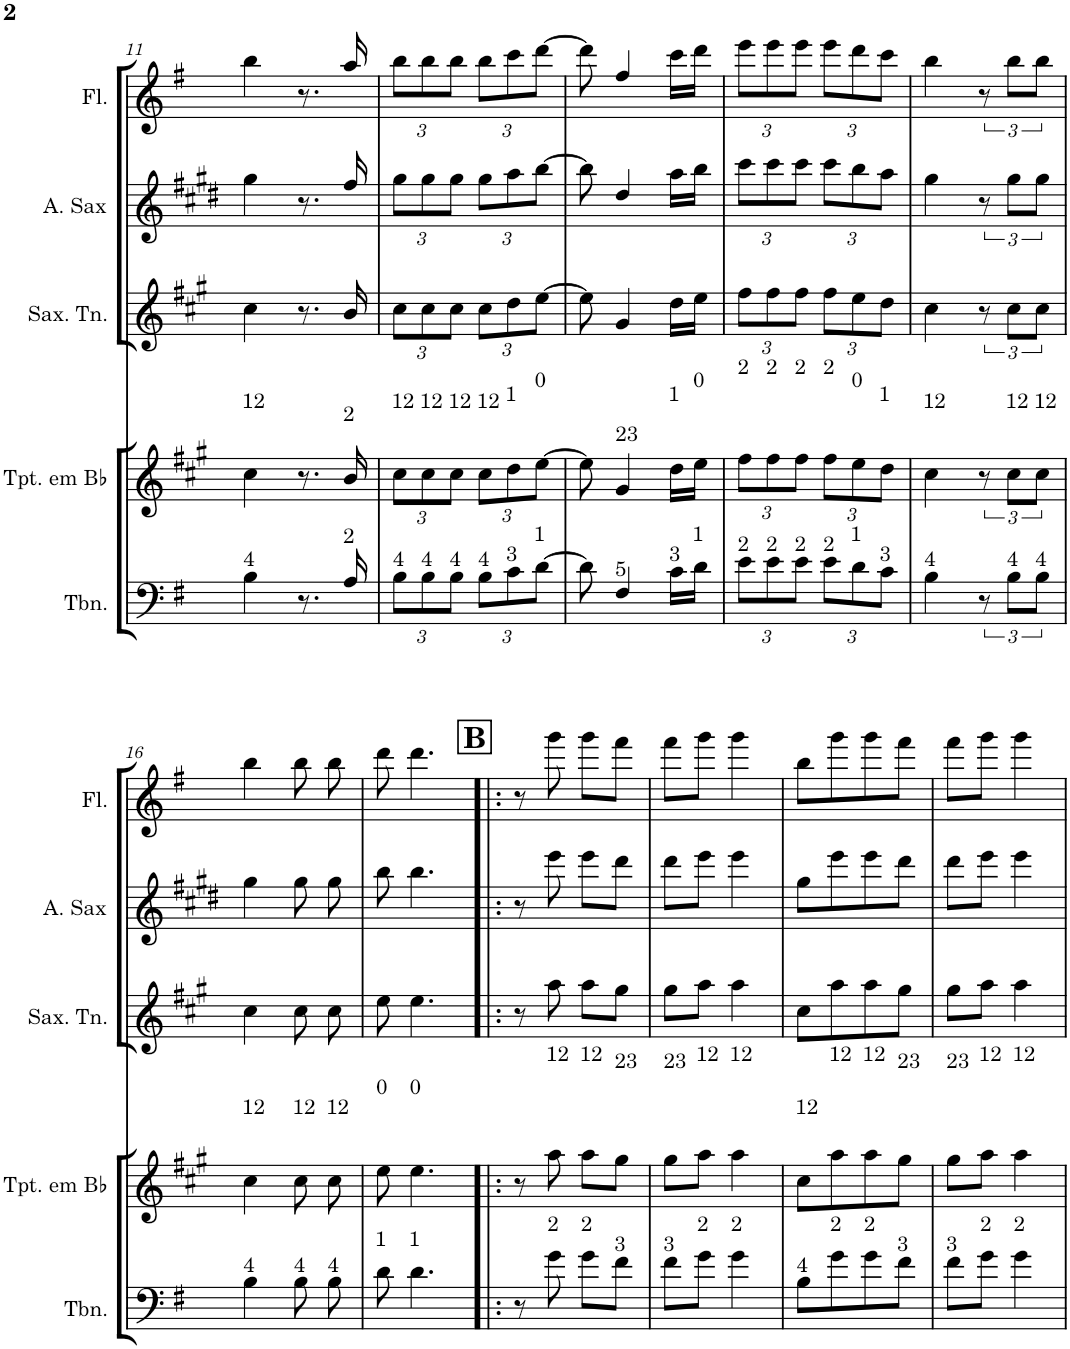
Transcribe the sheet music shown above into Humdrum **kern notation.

**kern	**kern	**kern	**kern	**kern
*part5	*part4	*part3	*part2	*part1
*staff5	*staff4	*staff3	*staff2	*staff1
*I"Trombone	*I"Trompete em Bb	*I"Saxofone Tenor	*I"Saxofone Alto	*I"Flauta Transversal
*I'Tbn.	*I'Tpt. em Bb	*I'Sax. Tn.	*	*I'Fl.
!!LO:PB:g=z
*clefF4	*clefG2	*clefG2	*clefG2	*clefG2
*	*Trd1c2	*Trd8c14	*Trd5c9	*
*k[f#]	*k[f#c#g#]	*k[f#c#g#]	*k[f#c#g#d#]	*k[f#]
*M2/4	*M2/4	*M2/4	*M2/4	*M2/4
=11	=11	=11	=11	=11
!	!LO:TX:a:t=12	!	!	!
!LO:TX:a:t=4	!	!	!	!
4B\	4cc#\	4cc#\	4gg#\	4bb\
8.r	8.r	8.r	8.r	8.r
!	!LO:TX:a:t=2	!	!	!
!LO:TX:a:t=2	!	!	!	!
16A/	16b/	16b/	16ff#/	16aa/
=12	=12	=12	=12	=12
*Xbrackettup	*Xbrackettup	*Xbrackettup	*Xbrackettup	*Xbrackettup
!	!LO:TX:a:t=12	!	!	!
!LO:TX:a:t=4	!	!	!	!
12B\L	12cc#\L	12cc#\L	12gg#\L	12bb\L
!	!LO:TX:a:t=12	!	!	!
!LO:TX:a:t=4	!	!	!	!
12B\	12cc#\	12cc#\	12gg#\	12bb\
!	!LO:TX:a:t=12	!	!	!
!LO:TX:a:t=4	!	!	!	!
12B\J	12cc#\J	12cc#\J	12gg#\J	12bb\J
!	!LO:TX:a:t=12	!	!	!
!LO:TX:a:t=4	!	!	!	!
12B\L	12cc#\L	12cc#\L	12gg#\L	12bb\L
!	!LO:TX:a:t=1	!	!	!
!LO:TX:a:t=3	!	!	!	!
12c\	12dd\	12dd\	12aa\	12ccc\
!	!LO:TX:a:t=0	!	!	!
!LO:TX:a:t=1	!	!	!	!
[12d\J	[12ee\J	[12ee\J	[12bb\J	[12ddd\J
=13	=13	=13	=13	=13
8d\]	8ee\]	8ee\]	8bb\]	8ddd\]
!	!LO:TX:a:t=23	!	!	!
!LO:TX:a:t=5	!	!	!	!
4F#/	4g#/	4g#/	4dd#/	4ff#/
!	!LO:TX:a:t=1	!	!	!
!LO:TX:a:t=3	!	!	!	!
16c\LL	16dd\LL	16dd\LL	16aa\LL	16ccc\LL
!	!LO:TX:a:t=0	!	!	!
!LO:TX:a:t=1	!	!	!	!
16d\JJ	16ee\JJ	16ee\JJ	16bb\JJ	16ddd\JJ
=14	=14	=14	=14	=14
!	!LO:TX:a:t=2	!	!	!
!LO:TX:a:t=2	!	!	!	!
12e\L	12ff#\L	12ff#\L	12ccc#\L	12eee\L
!	!LO:TX:a:t=2	!	!	!
!LO:TX:a:t=2	!	!	!	!
12e\	12ff#\	12ff#\	12ccc#\	12eee\
!	!LO:TX:a:t=2	!	!	!
!LO:TX:a:t=2	!	!	!	!
12e\J	12ff#\J	12ff#\J	12ccc#\J	12eee\J
!	!LO:TX:a:t=2	!	!	!
!LO:TX:a:t=2	!	!	!	!
12e\L	12ff#\L	12ff#\L	12ccc#\L	12eee\L
!	!LO:TX:a:t=0	!	!	!
!LO:TX:a:t=1	!	!	!	!
12d\	12ee\	12ee\	12bb\	12ddd\
!	!LO:TX:a:t=1	!	!	!
!LO:TX:a:t=3	!	!	!	!
12c\J	12dd\J	12dd\J	12aa\J	12ccc\J
=15	=15	=15	=15	=15
!	!LO:TX:a:t=12	!	!	!
!LO:TX:a:t=4	!	!	!	!
4B\	4cc#\	4cc#\	4gg#\	4bb\
*brackettup	*brackettup	*brackettup	*brackettup	*brackettup
12r	12r	12r	12r	12r
!	!LO:TX:a:t=12	!	!	!
!LO:TX:a:t=4	!	!	!	!
12B\L	12cc#\L	12cc#\L	12gg#\L	12bb\L
!	!LO:TX:a:t=12	!	!	!
!LO:TX:a:t=4	!	!	!	!
12B\J	12cc#\J	12cc#\J	12gg#\J	12bb\J
!!LO:LB:g=z
=16	=16	=16	=16	=16
!	!LO:TX:a:t=12	!	!	!
!LO:TX:a:t=4	!	!	!	!
4B\	4cc#\	4cc#\	4gg#\	4bb\
!	!LO:TX:a:t=12	!	!	!
!LO:TX:a:t=4	!	!	!	!
8B\	8cc#\	8cc#\	8gg#\	8bb\
!	!LO:TX:a:t=12	!	!	!
!LO:TX:a:t=4	!	!	!	!
8B\	8cc#\	8cc#\	8gg#\	8bb\
=17	=17	=17	=17	=17
!	!LO:TX:a:t=0	!	!	!
!LO:TX:a:t=1	!	!	!	!
8d\	8ee\	8ee\	8bb\	8ddd\
!	!LO:TX:a:t=0	!	!	!
!LO:TX:a:t=1	!	!	!	!
4.d\	4.ee\	4.ee\	4.bb\	4.ddd\
!!LO:REH:place=s1:a:B:cj:fs=14:t=B
=18!|:	=18!|:	=18!|:	=18!|:	=18!|:
8r	8r	8r	8r	8r
!	!LO:TX:a:t=12	!	!	!
!LO:TX:a:t=2	!	!	!	!
8g\	8aa\	8aa\	8eee\	8ggg\
!	!LO:TX:a:t=12	!	!	!
!LO:TX:a:t=2	!	!	!	!
8g\L	8aa\L	8aa\L	8eee\L	8ggg\L
!	!LO:TX:a:t=23	!	!	!
!LO:TX:a:t=3	!	!	!	!
8f#\J	8gg#\J	8gg#\J	8ddd#\J	8fff#\J
=19	=19	=19	=19	=19
!	!LO:TX:a:t=23	!	!	!
!LO:TX:a:t=3	!	!	!	!
8f#\L	8gg#\L	8gg#\L	8ddd#\L	8fff#\L
!	!LO:TX:a:t=12	!	!	!
!LO:TX:a:t=2	!	!	!	!
8g\J	8aa\J	8aa\J	8eee\J	8ggg\J
!	!LO:TX:a:t=12	!	!	!
!LO:TX:a:t=2	!	!	!	!
4g\	4aa\	4aa\	4eee\	4ggg\
=20	=20	=20	=20	=20
!	!LO:TX:a:t=12	!	!	!
!LO:TX:a:t=4	!	!	!	!
8B\L	8cc#\L	8cc#\L	8gg#\L	8bb\L
!	!LO:TX:a:t=12	!	!	!
!LO:TX:a:t=2	!	!	!	!
8g\	8aa\	8aa\	8eee\	8ggg\
!	!LO:TX:a:t=12	!	!	!
!LO:TX:a:t=2	!	!	!	!
8g\	8aa\	8aa\	8eee\	8ggg\
!	!LO:TX:a:t=23	!	!	!
!LO:TX:a:t=3	!	!	!	!
8f#\J	8gg#\J	8gg#\J	8ddd#\J	8fff#\J
=21	=21	=21	=21	=21
!	!LO:TX:a:t=23	!	!	!
!LO:TX:a:t=3	!	!	!	!
8f#\L	8gg#\L	8gg#\L	8ddd#\L	8fff#\L
!	!LO:TX:a:t=12	!	!	!
!LO:TX:a:t=2	!	!	!	!
8g\J	8aa\J	8aa\J	8eee\J	8ggg\J
!	!LO:TX:a:t=12	!	!	!
!LO:TX:a:t=2	!	!	!	!
4g\	4aa\	4aa\	4eee\	4ggg\
=	=	=	=	=
*-	*-	*-	*-	*-
